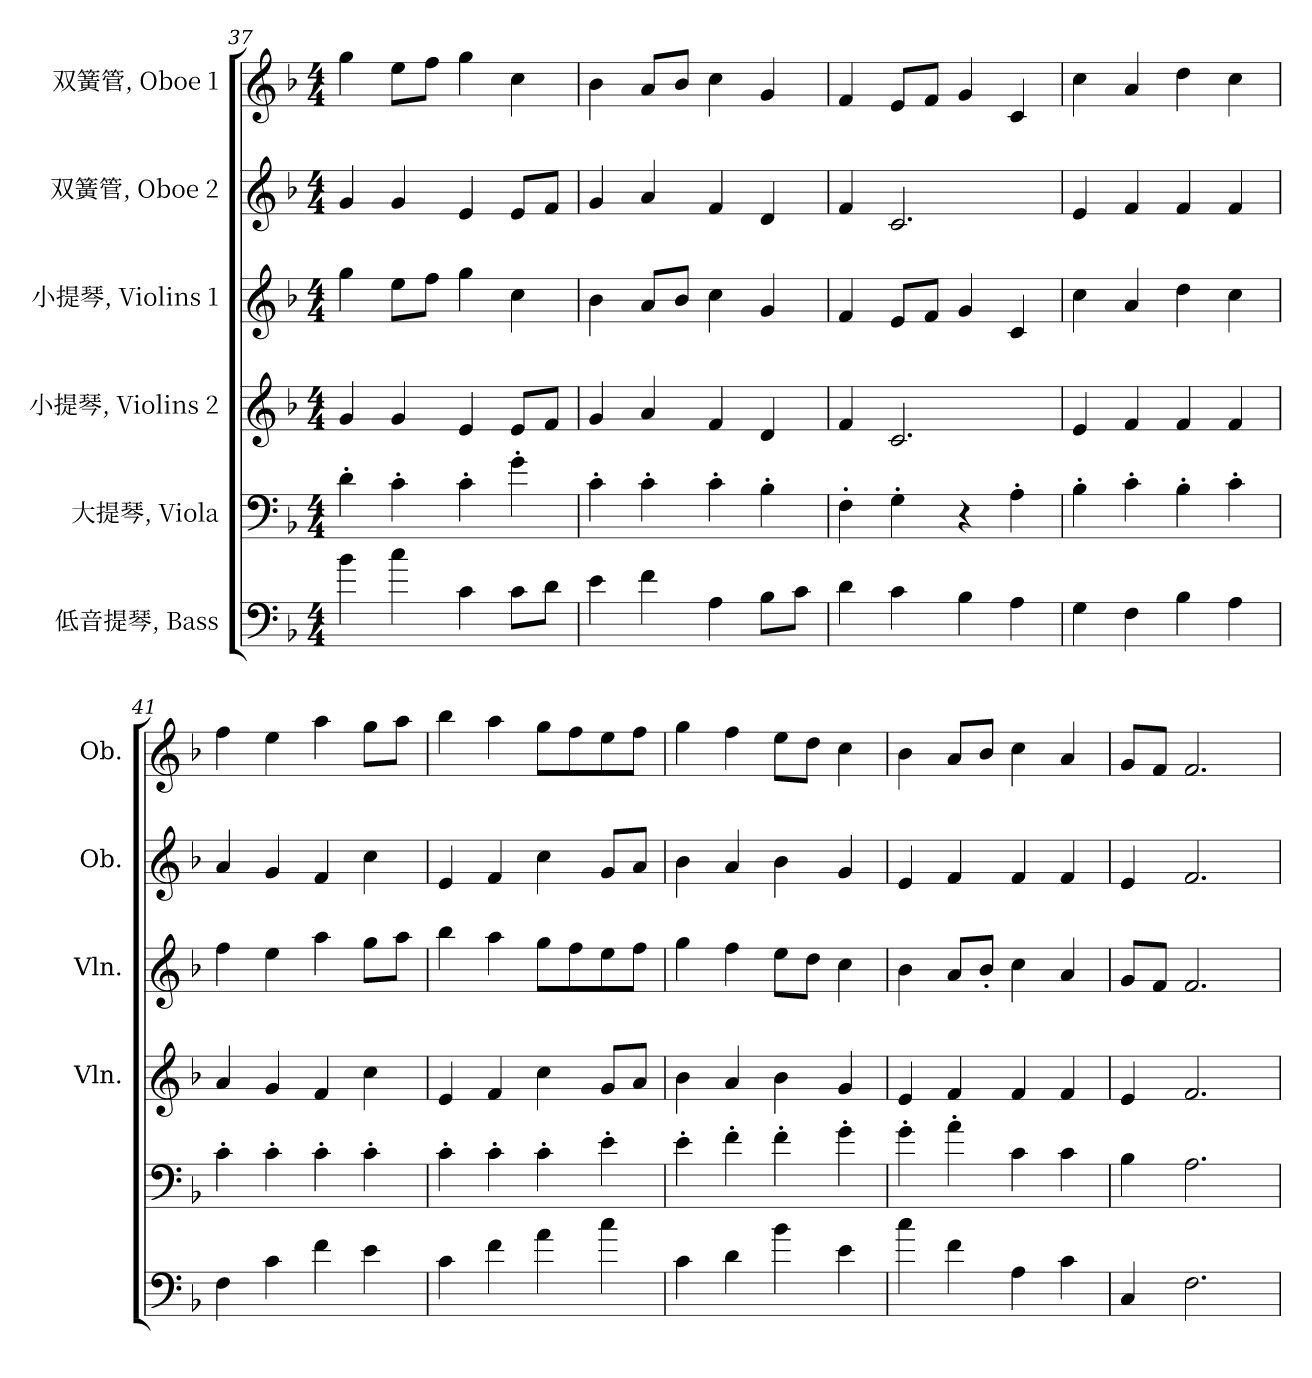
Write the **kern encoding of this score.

**kern	**kern	**kern	**kern	**kern	**kern
*part6	*part5	*part4	*part3	*part2	*part1
*staff6	*staff5	*staff4	*staff3	*staff2	*staff1
*I"低音提琴, Bass	*I"大提琴, Viola	*I"小提琴, Violins 2	*I"小提琴, Violins 1	*I"双簧管, Oboe 2	*I"双簧管, Oboe 1
*	*	*I'Vln.	*I'Vln.	*I'Ob.	*I'Ob.
!!LO:PB:g=z
*clefF4	*clefF4	*clefG2	*clefG2	*clefG2	*clefG2
*ITrd7c12	*	*	*	*	*
*k[b-]	*k[b-]	*k[b-]	*k[b-]	*k[b-]	*k[b-]
*M4/4	*M4/4	*M4/4	*M4/4	*M4/4	*M4/4
=37	=37	=37	=37	=37	=37
4B-\	4d'\	4g/	4gg\	4g/	4gg\
4c\	4c'\	4g/	8ee\L	4g/	8ee\L
.	.	.	8ff\J	.	8ff\J
4C\	4c'\	4e/	4gg\	4e/	4gg\
8C\L	4g'\	8e/L	4cc\	8e/L	4cc\
8D\J	.	8f/J	.	8f/J	.
=38	=38	=38	=38	=38	=38
4E\	4c'\	4g/	4b-\	4g/	4b-\
4F\	4c'\	4a/	8a/L	4a/	8a/L
.	.	.	8b-/J	.	8b-/J
4AA\	4c'\	4f/	4cc\	4f/	4cc\
8BB-\L	4B-'\	4d/	4g/	4d/	4g/
8C\J	.	.	.	.	.
=39	=39	=39	=39	=39	=39
4D\	4F'\	4f/	4f/	4f/	4f/
4C\	4G'\	2.c/	8e/L	2.c/	8e/L
.	.	.	8f/J	.	8f/J
4BB-\	4r	.	4g/	.	4g/
4AA\	4A'\	.	4c/	.	4c/
=40	=40	=40	=40	=40	=40
4GG\	4B-'\	4e/	4cc\	4e/	4cc\
4FF\	4c'\	4f/	4a/	4f/	4a/
4BB-\	4B-'\	4f/	4dd\	4f/	4dd\
4AA\	4c'\	4f/	4cc\	4f/	4cc\
=41	=41	=41	=41	=41	=41
4FF\	4c'\	4a/	4ff\	4a/	4ff\
4C\	4c'\	4g/	4ee\	4g/	4ee\
4F\	4c'\	4f/	4aa\	4f/	4aa\
4E\	4c'\	4cc\	8gg\L	4cc\	8gg\L
.	.	.	8aa\J	.	8aa\J
=42	=42	=42	=42	=42	=42
4C\	4c'\	4e/	4bb-\	4e/	4bb-\
4F\	4c'\	4f/	4aa\	4f/	4aa\
4A\	4c'\	4cc\	8gg\L	4cc\	8gg\L
.	.	.	8ff\	.	8ff\
4c\	4e'\	8g/L	8ee\	8g/L	8ee\
.	.	8a/J	8ff\J	8a/J	8ff\J
!!LO:LB:g=z
=43	=43	=43	=43	=43	=43
4C\	4e'\	4b-\	4gg\	4b-\	4gg\
4D\	4f'\	4a/	4ff\	4a/	4ff\
4B-\	4f'\	4b-\	8ee\L	4b-\	8ee\L
.	.	.	8dd\J	.	8dd\J
4E\	4g'\	4g/	4cc\	4g/	4cc\
=44	=44	=44	=44	=44	=44
4c\	4g'\	4e/	4b-\	4e/	4b-\
4F\	4a'\	4f/	8a/L	4f/	8a/L
.	.	.	8b-'/J	.	8b-/J
*	*	*	*	*	*MM190
4AA\	4c\	4f/	4cc\	4f/	4cc\
4C\	4c\	4f/	4a/	4f/	4a/
=45	=45	=45	=45	=45	=45
*	*	*	*	*	*MM145
4CC/	4B-\	4e/	8g/L	4e/	8g/L
.	.	.	8f/J	.	8f/J
*	*	*	*	*	*MM120
2.FF\	2.A\	2.f/	2.f/	2.f/	2.f/
=	=	=	=	=	=
*-	*-	*-	*-	*-	*-
